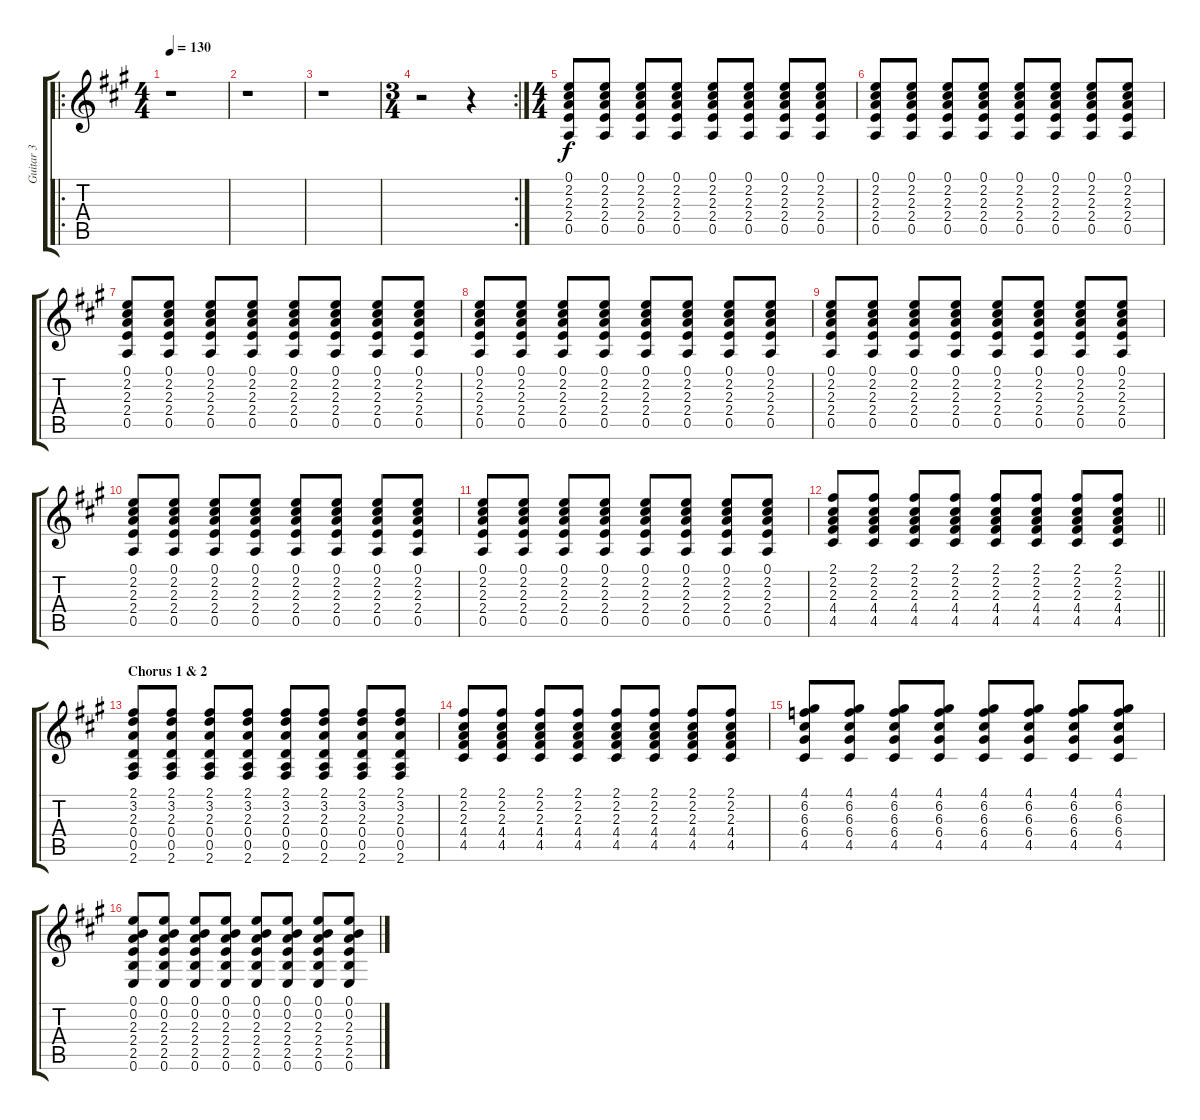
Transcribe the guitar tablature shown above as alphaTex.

\track ("Guitar 3" "Guitar 3") {instrument electricguitarclean}
\staff {score tabs}
\tuning (E4 B3 G3 D3 A2 E2) {hide}
\ro
\ts (4 4)
\tempo 130
\clef g2
\ks a
r.1{dy f instrument electricguitarclean} |
r.1 |
r.1 |
\rc 2
\ts (3 4)
r.2 r.4 |
\ts (4 4)
(0.1 2.2 2.3 2.4 0.5).8 (0.1 2.2 2.3 2.4 0.5).8 (0.1 2.2 2.3 2.4 0.5).8 (0.1 2.2 2.3 2.4 0.5).8 (0.1 2.2 2.3 2.4 0.5).8 (0.1 2.2 2.3 2.4 0.5).8 (0.1 2.2 2.3 2.4 0.5).8 (0.1 2.2 2.3 2.4 0.5).8 |
(0.1 2.2 2.3 2.4 0.5).8 (0.1 2.2 2.3 2.4 0.5).8 (0.1 2.2 2.3 2.4 0.5).8 (0.1 2.2 2.3 2.4 0.5).8 (0.1 2.2 2.3 2.4 0.5).8 (0.1 2.2 2.3 2.4 0.5).8 (0.1 2.2 2.3 2.4 0.5).8 (0.1 2.2 2.3 2.4 0.5).8 |
(0.1 2.2 2.3 2.4 0.5).8 (0.1 2.2 2.3 2.4 0.5).8 (0.1 2.2 2.3 2.4 0.5).8 (0.1 2.2 2.3 2.4 0.5).8 (0.1 2.2 2.3 2.4 0.5).8 (0.1 2.2 2.3 2.4 0.5).8 (0.1 2.2 2.3 2.4 0.5).8 (0.1 2.2 2.3 2.4 0.5).8 |
(0.1 2.2 2.3 2.4 0.5).8 (0.1 2.2 2.3 2.4 0.5).8 (0.1 2.2 2.3 2.4 0.5).8 (0.1 2.2 2.3 2.4 0.5).8 (0.1 2.2 2.3 2.4 0.5).8 (0.1 2.2 2.3 2.4 0.5).8 (0.1 2.2 2.3 2.4 0.5).8 (0.1 2.2 2.3 2.4 0.5).8 |
(0.1 2.2 2.3 2.4 0.5).8 (0.1 2.2 2.3 2.4 0.5).8 (0.1 2.2 2.3 2.4 0.5).8 (0.1 2.2 2.3 2.4 0.5).8 (0.1 2.2 2.3 2.4 0.5).8 (0.1 2.2 2.3 2.4 0.5).8 (0.1 2.2 2.3 2.4 0.5).8 (0.1 2.2 2.3 2.4 0.5).8 |
(0.1 2.2 2.3 2.4 0.5).8 (0.1 2.2 2.3 2.4 0.5).8 (0.1 2.2 2.3 2.4 0.5).8 (0.1 2.2 2.3 2.4 0.5).8 (0.1 2.2 2.3 2.4 0.5).8 (0.1 2.2 2.3 2.4 0.5).8 (0.1 2.2 2.3 2.4 0.5).8 (0.1 2.2 2.3 2.4 0.5).8 |
(0.1 2.2 2.3 2.4 0.5).8 (0.1 2.2 2.3 2.4 0.5).8 (0.1 2.2 2.3 2.4 0.5).8 (0.1 2.2 2.3 2.4 0.5).8 (0.1 2.2 2.3 2.4 0.5).8 (0.1 2.2 2.3 2.4 0.5).8 (0.1 2.2 2.3 2.4 0.5).8 (0.1 2.2 2.3 2.4 0.5).8 |
\barLineRight lightlight
(2.1 2.2 2.3 4.4 4.5).8 (2.1 2.2 2.3 4.4 4.5).8 (2.1 2.2 2.3 4.4 4.5).8 (2.1 2.2 2.3 4.4 4.5).8 (2.1 2.2 2.3 4.4 4.5).8 (2.1 2.2 2.3 4.4 4.5).8 (2.1 2.2 2.3 4.4 4.5).8 (2.1 2.2 2.3 4.4 4.5).8 |
\section ("" "Chorus 1 & 2")
(2.1 3.2 2.3 0.4 0.5 2.6).8 (2.1 3.2 2.3 0.4 0.5 2.6).8 (2.1 3.2 2.3 0.4 0.5 2.6).8 (2.1 3.2 2.3 0.4 0.5 2.6).8 (2.1 3.2 2.3 0.4 0.5 2.6).8 (2.1 3.2 2.3 0.4 0.5 2.6).8 (2.1 3.2 2.3 0.4 0.5 2.6).8 (2.1 3.2 2.3 0.4 0.5 2.6).8 |
(2.1 2.2 2.3 4.4 4.5).8 (2.1 2.2 2.3 4.4 4.5).8 (2.1 2.2 2.3 4.4 4.5).8 (2.1 2.2 2.3 4.4 4.5).8 (2.1 2.2 2.3 4.4 4.5).8 (2.1 2.2 2.3 4.4 4.5).8 (2.1 2.2 2.3 4.4 4.5).8 (2.1 2.2 2.3 4.4 4.5).8 |
(4.1 6.2 6.3 6.4 4.5).8 (4.1 6.2 6.3 6.4 4.5).8 (4.1 6.2 6.3 6.4 4.5).8 (4.1 6.2 6.3 6.4 4.5).8 (4.1 6.2 6.3 6.4 4.5).8 (4.1 6.2 6.3 6.4 4.5).8 (4.1 6.2 6.3 6.4 4.5).8 (4.1 6.2 6.3 6.4 4.5).8 |
(0.1 0.2 2.3 2.4 2.5 0.6).8 (0.1 0.2 2.3 2.4 2.5 0.6).8 (0.1 0.2 2.3 2.4 2.5 0.6).8 (0.1 0.2 2.3 2.4 2.5 0.6).8 (0.1 0.2 2.3 2.4 2.5 0.6).8 (0.1 0.2 2.3 2.4 2.5 0.6).8 (0.1 0.2 2.3 2.4 2.5 0.6).8 (0.1 0.2 2.3 2.4 2.5 0.6).8
